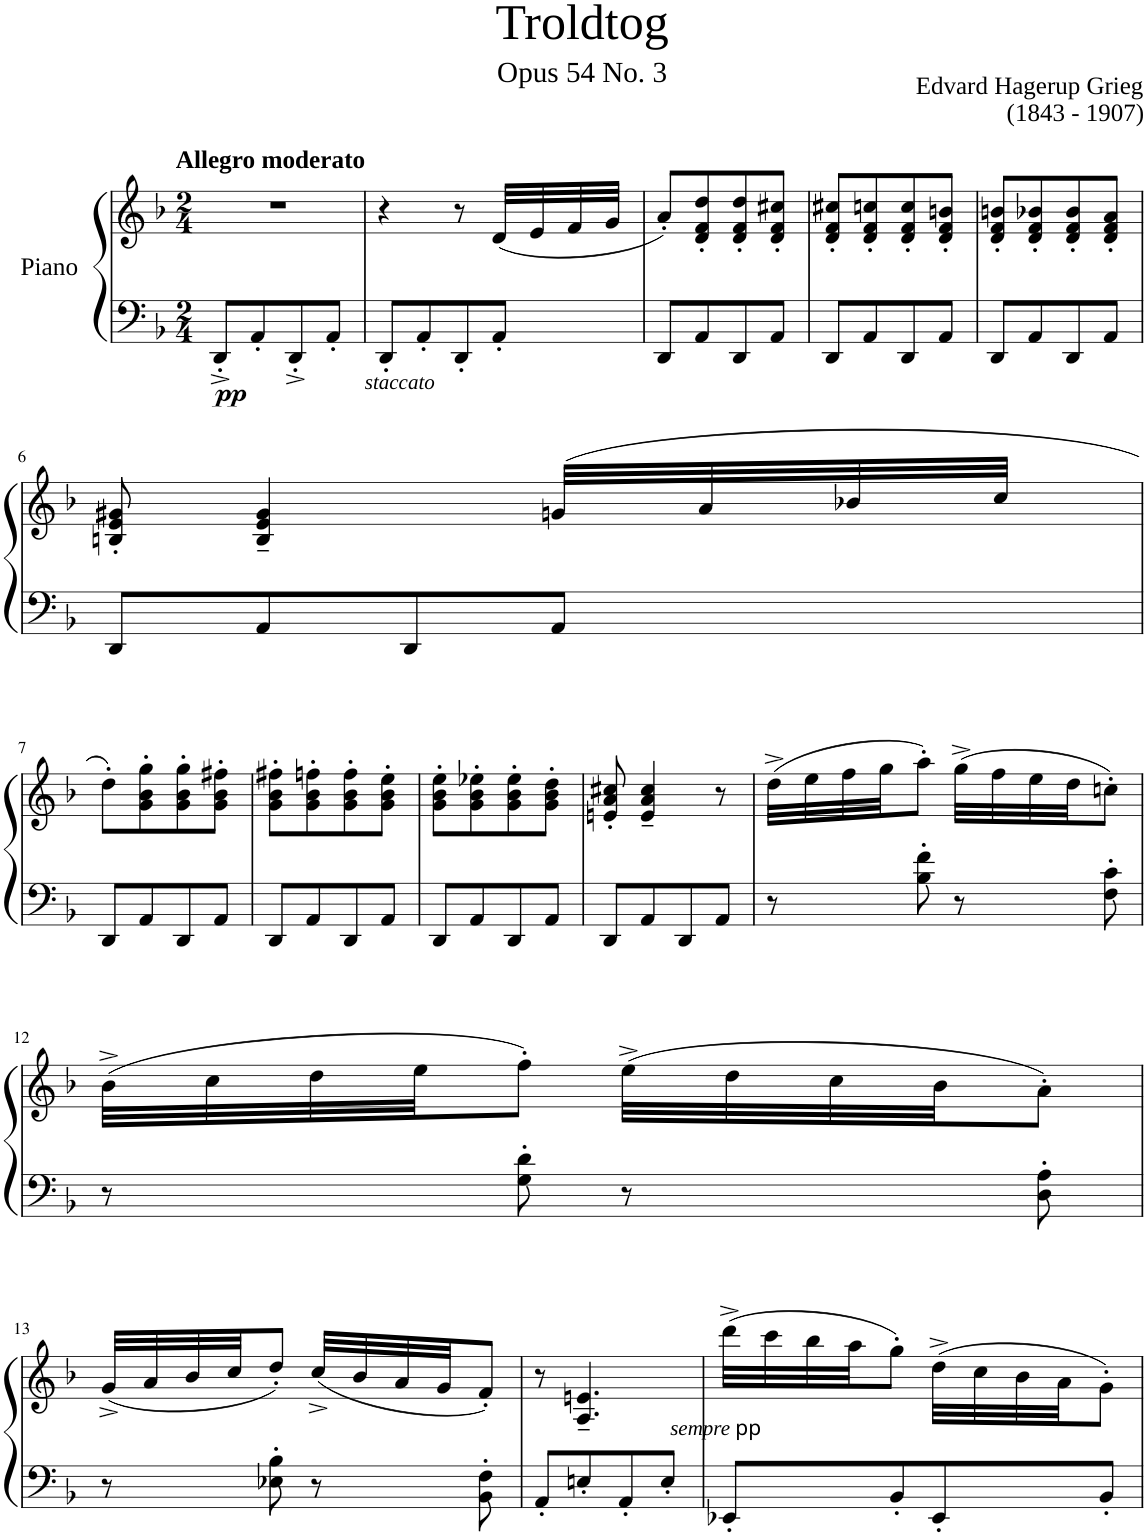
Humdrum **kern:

**kern	**kern	**dynam
*part1	*part1	*part1
*staff2	*staff1	*staff1/2
*I"Piano	*	*
*I'Pno	*	*
*clefF4	*clefG2	*
*k[b-]	*k[b-]	*
*M2/4	*M2/4	*
=1	=1	=1
!	!LO:TX:a:B:t=Allegro moderato	!
!	!	!LO:DY:b=2
8DD'^/L	2r	pp
8AA'/	.	.
8DD'^/	.	.
8AA'/J	.	.
=2	=2	=2
!	!	!LO:DY:b=2
8DD'/L	4r	other-dynamics
8AA'/	.	.
8DD'/	8r	.
8AA'/J	(32d/LLL	.
.	32e/	.
.	32f/	.
.	32g/JJJ	.
=3	=3	=3
8DD'/L	8a'/L)	.
8AA'/	8d/' 8f/' 8dd/'	.
8DD'/	8d/' 8f/' 8dd/'	.
8AA'/J	8d/' 8f/' 8cc#X/'J	.
=4	=4	=4
8DD'/L	8d/' 8f/' 8cc#X/'L	.
8AA'/	8d/' 8f/' 8ccn/'	.
8DD'/	8d/' 8f/' 8cc/'	.
8AA'/J	8d/' 8f/' 8bn/'J	.
=5	=5	=5
8DD'/L	8d/' 8f/' 8bn/'L	.
8AA'/	8d/' 8f/' 8b-X/'	.
8DD'/	8d/' 8f/' 8b-/'	.
8AA'/J	8d/' 8f/' 8a/'J	.
!!LO:LB:g=z
=6	=6	=6
8DD'/L	8Bn/' 8e/' 8g#X/'	.
8AA'/	4B/~ 4e/~ 4g#/~	.
8DD'/	.	.
8AA'/J	(32gn/LLL	.
.	32a/	.
.	32b-X/	.
.	32cc/JJJ	.
!!LO:LB:g=z
=7	=7	=7
8DD'/L	8dd'\L)	.
8AA'/	8g\' 8b-\' 8gg\'	.
8DD'/	8g\' 8b-\' 8gg\'	.
8AA'/J	8g\' 8b-\' 8ff#X\'J	.
=8	=8	=8
8DD'/L	8g\' 8b-\' 8ff#X\'L	.
8AA'/	8g\' 8b-\' 8ffn\'	.
8DD'/	8g\' 8b-\' 8ff\'	.
8AA'/J	8g\' 8b-\' 8ee\'J	.
=9	=9	=9
8DD'/L	8g\' 8b-\' 8ee\'L	.
8AA'/	8g\' 8b-\' 8ee-X\'	.
8DD'/	8g\' 8b-\' 8ee-\'	.
8AA'/J	8g\' 8b-\' 8dd\'J	.
=10	=10	=10
8DD'/L	8en/' 8a/' 8cc#X/'	.
8AA'/	4e/~ 4a/~ 4cc#/~	.
8DD'/	.	.
8AA'/J	8r	.
=11	=11	=11
8r	(32dd^\LLL	.
.	32ee\	.
.	32ff\	.
.	32gg\JJ	.
8B-\' 8f\'	8aa'\J)	.
8r	(32gg^\LLL	.
.	32ff\	.
.	32ee\	.
.	32dd\JJ	.
8F\' 8c\'	8ccn'\J)	.
!!LO:LB:g=z
=12	=12	=12
8r	(32b-^\LLL	.
.	32cc\	.
.	32dd\	.
.	32ee\JJ	.
8G\' 8d\'	8ff'\J)	.
8r	(32ee^\LLL	.
.	32dd\	.
.	32cc\	.
.	32b-\JJ	.
8D\' 8A\'	8a'\J)	.
!!LO:LB:g=z
=13	=13	=13
8r	(32g^/LLL	.
.	32a/	.
.	32b-/	.
.	32cc/JJ	.
8E-X\' 8B-\'	8dd'/J)	.
8r	(32cc^/LLL	.
.	32b-/	.
.	32a/	.
.	32g/JJ	.
8BB-\' 8F\'	8f'/J)	.
=14	=14	=14
8AA'/L	8r	.
8En'/	4.A/~ 4.en/~	.
8AA'/	.	.
8E'/J	.	.
=15	=15	=15
!	!	!LO:DY:b
8EE-X'/L	(32ddd^\LLL	other-dynamics
.	32ccc\	.
.	32bb-\	.
.	32aa\JJ	.
8BB-'/	8gg'\J)	.
8EE-'/	(32dd^\LLL	.
.	32cc\	.
.	32b-\	.
.	32a\JJ	.
8BB-'/J	8g'\J)	.
=	=	=
*-	*-	*-
